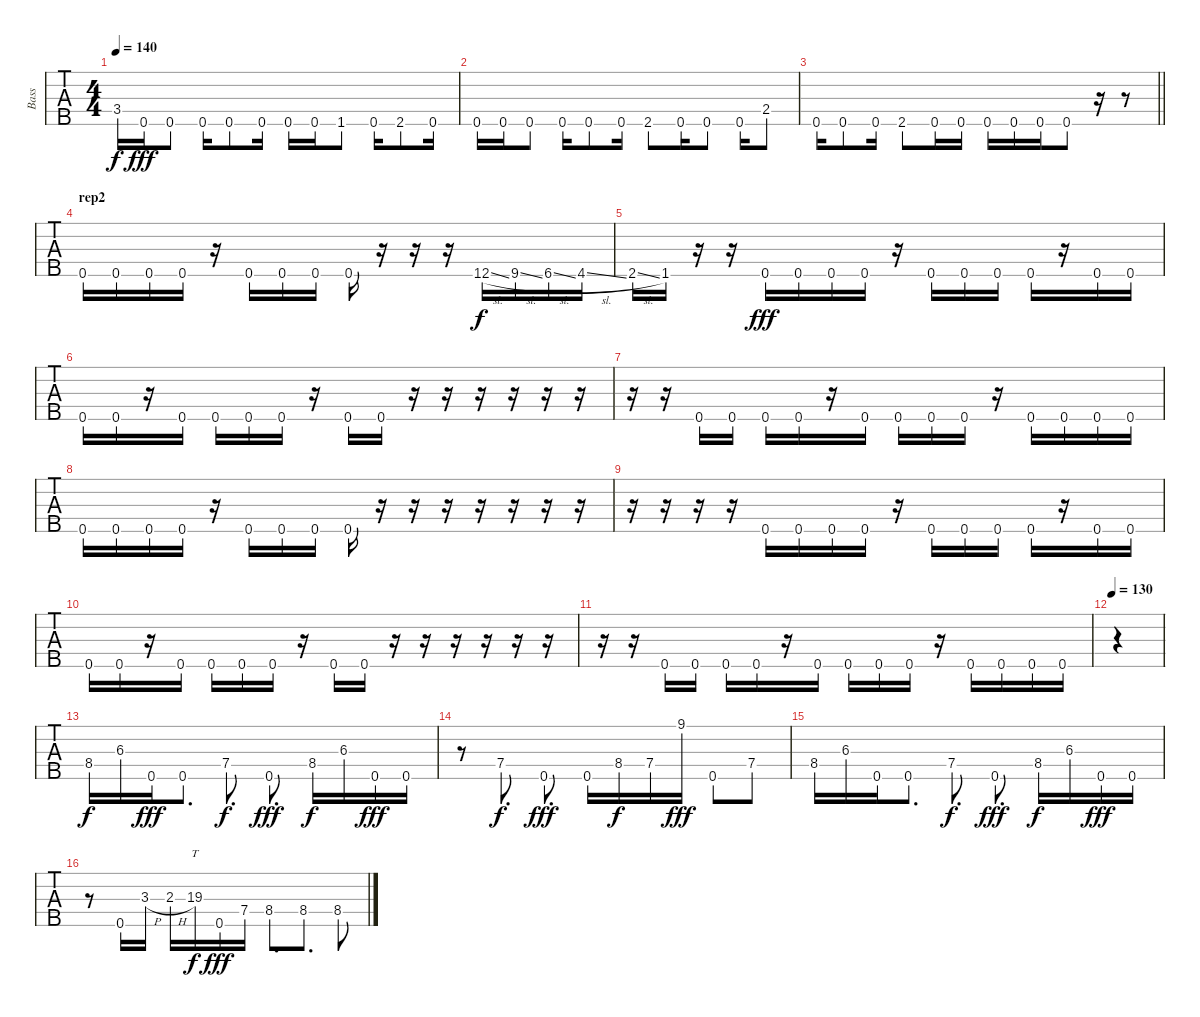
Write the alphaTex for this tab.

\track ("Bass" "Bass") {instrument electricbassfinger}
\staff {tabs}
\tuning (Eb2 Bb1 F1 C1 G0) {hide}
\ts (4 4)
\tempo 140
\clef f4
\ks c
3.4{t}.16{dy f} 0.5.16{dy fff} 0.5.8 0.5.16 0.5.8 0.5.16 0.5.16 0.5.16 1.5.8 0.5.16 2.5.8 0.5.16 |
0.5.16 0.5.16 0.5.8 0.5.16 0.5.8 0.5.16 2.5.8 0.5.16 0.5.8 0.5.16 2.4.8 |
\barLineRight lightlight
0.5.16 0.5.8 0.5.16 2.5.8 0.5.16 0.5.16 0.5.16 0.5.16 0.5.16 0.5.8 r.16 r.8 |
\section ("" "rep2")
0.5.16 0.5.16 0.5.16 0.5.16 r.16 0.5.16 0.5.16 0.5.16 0.5.16 r.16 r.16 r.16 12.5{sl}.16{dy f} 9.5{sl}.16 6.5{sl}.16 4.5{sl}.16 |
2.5{sl}.16 1.5.16 r.16 r.16 0.5.16{dy fff} 0.5.16 0.5.16 0.5.16 r.16 0.5.16 0.5.16 0.5.16 0.5.16 r.16 0.5.16 0.5.16 |
0.5.16 0.5.16 r.16 0.5.16 0.5.16 0.5.16 0.5.16 r.16 0.5.16 0.5.16 r.16 r.16 r.16 r.16 r.16 r.16 |
r.16 r.16 0.5.16 0.5.16 0.5.16 0.5.16 r.16 0.5.16 0.5.16 0.5.16 0.5.16 r.16 0.5.16 0.5.16 0.5.16 0.5.16 |
0.5.16 0.5.16 0.5.16 0.5.16 r.16 0.5.16 0.5.16 0.5.16 0.5.16 r.16 r.16 r.16 r.16 r.16 r.16 r.16 |
r.16 r.16 r.16 r.16 0.5.16 0.5.16 0.5.16 0.5.16 r.16 0.5.16 0.5.16 0.5.16 0.5.16 r.16 0.5.16 0.5.16 |
0.5.16 0.5.16 r.16 0.5.16 0.5.16 0.5.16 0.5.16 r.16 0.5.16 0.5.16 r.16 r.16 r.16 r.16 r.16 r.16 |
r.16 r.16 0.5.16 0.5.16 0.5.16 0.5.16 r.16 0.5.16 0.5.16 0.5.16 0.5.16 r.16 0.5.16 0.5.16 0.5.16 0.5.16 |
\tempo 130
|
8.4.16{dy f} 6.3.16 0.5.16{dy fff} 0.5.8{d} 7.4.8{d dy f} 0.5.8{d dy fff} 8.4.16{dy f} 6.3.16 0.5.16{dy fff} 0.5.16 |
r.8 7.4.8{d dy f} 0.5.8{d dy fff} 0.5.16 8.4.16{dy f} 7.4.16 9.1.16{dy fff} 0.5.8 7.4.8 |
8.4.16 6.3.16 0.5.16 0.5.8{d} 7.4.8{d dy f} 0.5.8{d dy fff} 8.4.16{dy f} 6.3.16 0.5.16{dy fff} 0.5.16 |
r.8 0.5.16 3.3{h}.16 2.3{h}.16 19.3.16{tt dy f} 0.5.16{dy fff} 7.4.16 8.4.8{d} 8.4.8{d} 8.4.8
